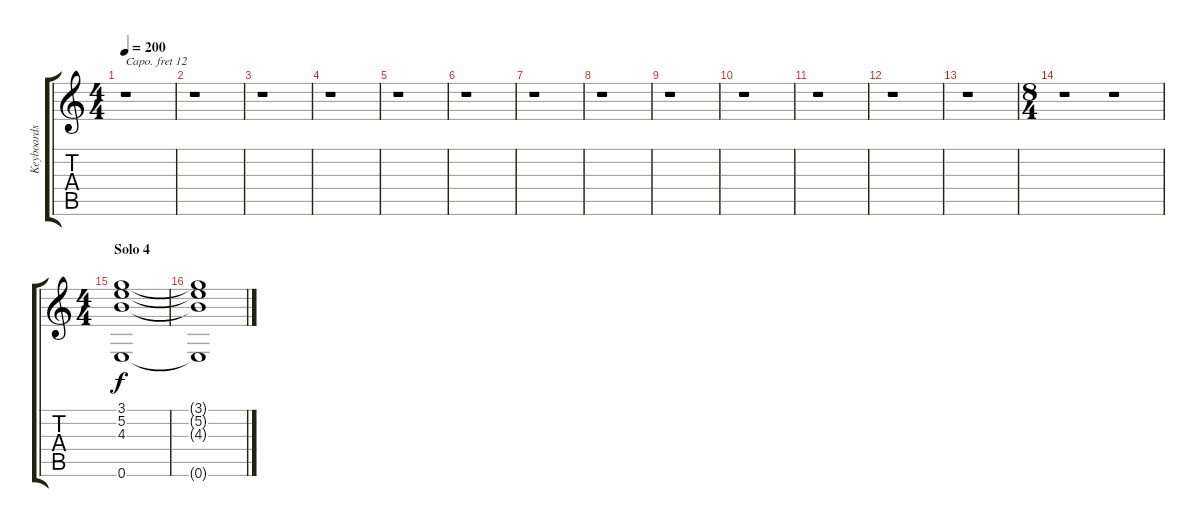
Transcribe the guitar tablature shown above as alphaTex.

\track ("Keyboards 5" "Keyboards ") {instrument churchorgan}
\staff {score tabs}
\capo 12
\tuning (E4 B3 G3 D3 A2 E2) {hide}
\ts (4 4)
\tempo 200
\clef g2
\ks c
r.1{dy f} |
r.1 |
r.1 |
r.1 |
r.1 |
r.1 |
r.1 |
r.1 |
r.1 |
r.1 |
r.1 |
r.1 |
r.1 |
\ts (8 4)
r.1 r.1 |
\ts (4 4)
\section ("" "Solo 4")
(3.1 5.2 4.3 0.6).1{volume 11 instrument churchorgan} |
(3.1{t} 5.2{t} 4.3{t} 0.6{t}).1
